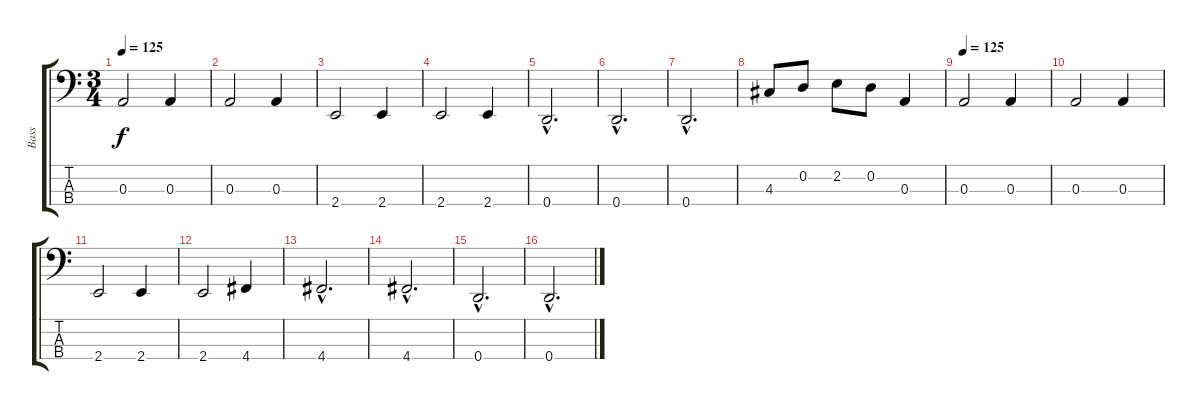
\track ("Bass" "Bass") {instrument fretlessbass}
\staff {score tabs}
\tuning (G2 D2 A1 D1) {hide}
\ts (3 4)
\tempo 125
\clef f4
\ks c
0.3.2{dy f} 0.3.4 |
0.3.2 0.3.4 |
2.4.2 2.4.4 |
2.4.2 2.4.4 |
0.4{hac}.2{d} |
0.4{hac}.2{d} |
0.4{hac}.2{d} |
4.3.8 0.2.8 2.2.8 0.2.8 0.3.4 |
\tempo 125
0.3.2 0.3.4 |
0.3.2 0.3.4 |
2.4.2 2.4.4 |
2.4.2 4.4.4 |
4.4{hac}.2{d} |
4.4{hac}.2{d} |
0.4{hac}.2{d} |
0.4{hac}.2{d}
